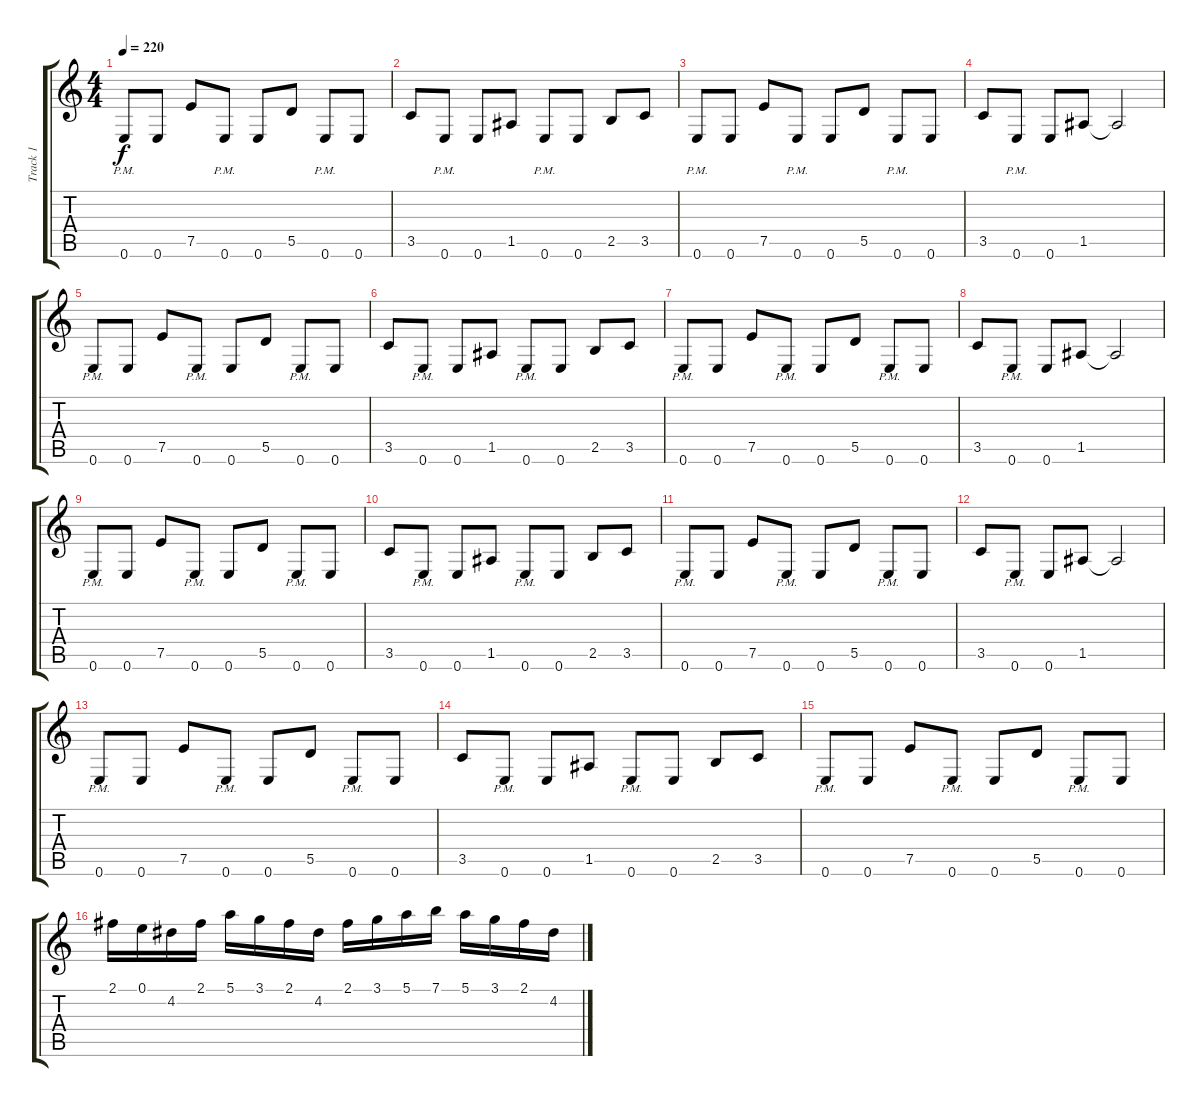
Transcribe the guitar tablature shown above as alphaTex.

\track ("Track 1" "Track 1") {instrument distortionguitar}
\staff {score tabs}
\tuning (E4 B3 G3 D3 A2 E2) {hide}
\ts (4 4)
\tempo 220
\clef g2
\ks c
0.6{pm}.8{dy f instrument distortionguitar} 0.6.8 7.5.8 0.6{pm}.8 0.6.8 5.5.8 0.6{pm}.8 0.6.8 |
3.5.8 0.6{pm}.8 0.6.8 1.5.8 0.6{pm}.8 0.6.8 2.5.8 3.5.8 |
0.6{pm}.8 0.6.8 7.5.8 0.6{pm}.8 0.6.8 5.5.8 0.6{pm}.8 0.6.8 |
3.5.8 0.6{pm}.8 0.6.8 1.5.8 1.5{t}.2 |
0.6{pm}.8 0.6.8 7.5.8 0.6{pm}.8 0.6.8 5.5.8 0.6{pm}.8 0.6.8 |
3.5.8 0.6{pm}.8 0.6.8 1.5.8 0.6{pm}.8 0.6.8 2.5.8 3.5.8 |
0.6{pm}.8 0.6.8 7.5.8 0.6{pm}.8 0.6.8 5.5.8 0.6{pm}.8 0.6.8 |
3.5.8 0.6{pm}.8 0.6.8 1.5.8 1.5{t}.2 |
0.6{pm}.8 0.6.8 7.5.8 0.6{pm}.8 0.6.8 5.5.8 0.6{pm}.8 0.6.8 |
3.5.8 0.6{pm}.8 0.6.8 1.5.8 0.6{pm}.8 0.6.8 2.5.8 3.5.8 |
0.6{pm}.8 0.6.8 7.5.8 0.6{pm}.8 0.6.8 5.5.8 0.6{pm}.8 0.6.8 |
3.5.8 0.6{pm}.8 0.6.8 1.5.8 1.5{t}.2 |
0.6{pm}.8 0.6.8 7.5.8 0.6{pm}.8 0.6.8 5.5.8 0.6{pm}.8 0.6.8 |
3.5.8 0.6{pm}.8 0.6.8 1.5.8 0.6{pm}.8 0.6.8 2.5.8 3.5.8 |
0.6{pm}.8 0.6.8 7.5.8 0.6{pm}.8 0.6.8 5.5.8 0.6{pm}.8 0.6.8 |
2.1.16 0.1.16 4.2.16 2.1.16 5.1.16 3.1.16 2.1.16 4.2.16 2.1.16 3.1.16 5.1.16 7.1.16 5.1.16 3.1.16 2.1.16 4.2.16
